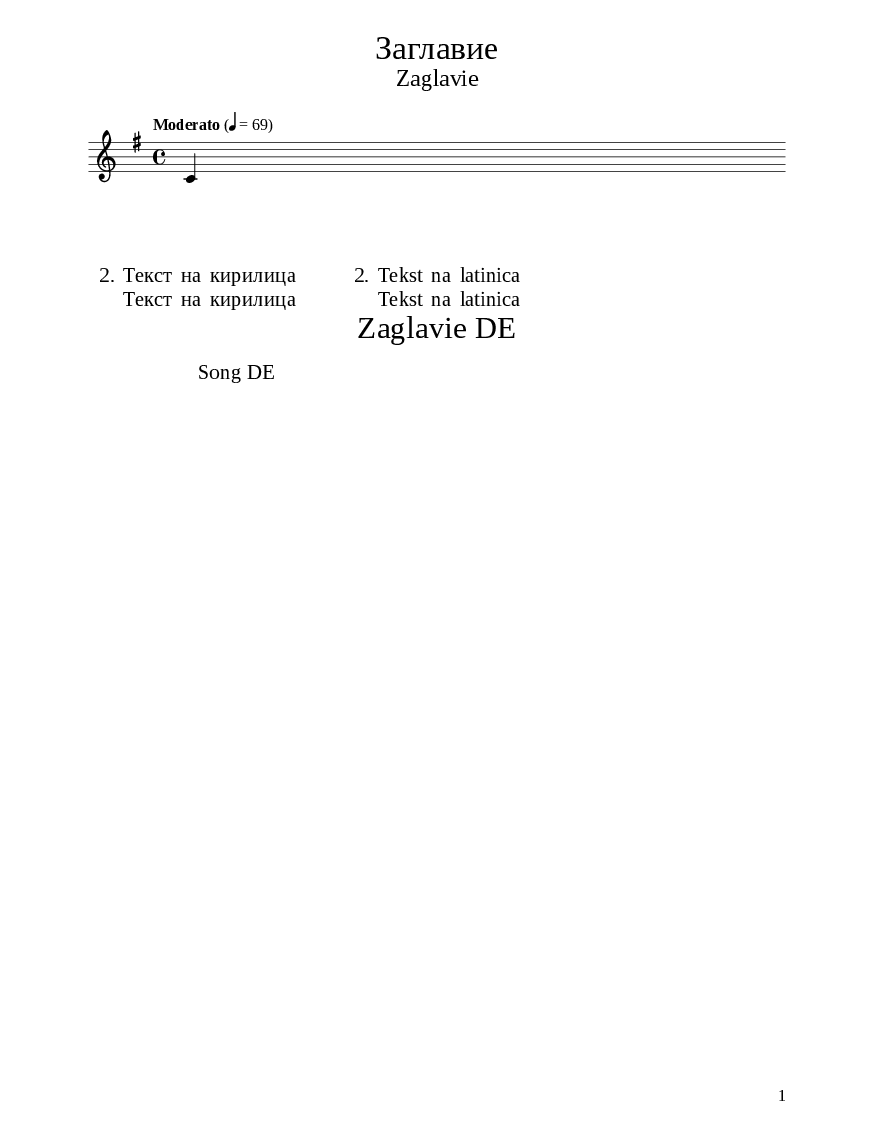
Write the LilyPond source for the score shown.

\version "2.22.1"

% include paper part and global functions
\include "include/globals.ily"

\bookpart {
  \include "include/bookpart-paper.ily"
  \score {
    \include "include/score-layout.ily"

    \new Voice \relative c' {
      \clef treble
      \key g \major
      \time 4/4
      \tempoFunc "Moderato" 4 "69"
      \autoBeamOff
      c % notes here
    }

    \addlyrics {}
    \addlyrics {}

    \header {
      title = \titleFunc "Заглавие" "Zaglavie"
    }

    \midi{}

  } % score

  \markup \fontsize #bgCoupletFontSize {
    \hspace #1
    \override #`(baseline-skip . ,bgCoupletBaselineSkip)
    \column {
      \line { 2. Текст на кирилица }
      \line {   "   " Текст на кирилица }
    }

    \hspace #5
    \override #`(baseline-skip . ,bgCoupletBaselineSkip)
    \column {
      \line { 2. Tekst na latinica }
      \line {   "   " Tekst na latinica }
    } %column
  } % markup

  % include foreign translation(s) of the song
  \version "2.22.1"

\markup \fill-line { \fontsize #deTitleFontSize "Zaglavie DE" }
\markup \null
\markup \null
\markup \fontsize #deCoupletFontSize {
  \hspace #10
  \override #`(baseline-skip . ,deCoupletBaselineSkip)

  \column {
    \line { " Song DE" }

  }
}


} % bookpart

% Più mosso
%
